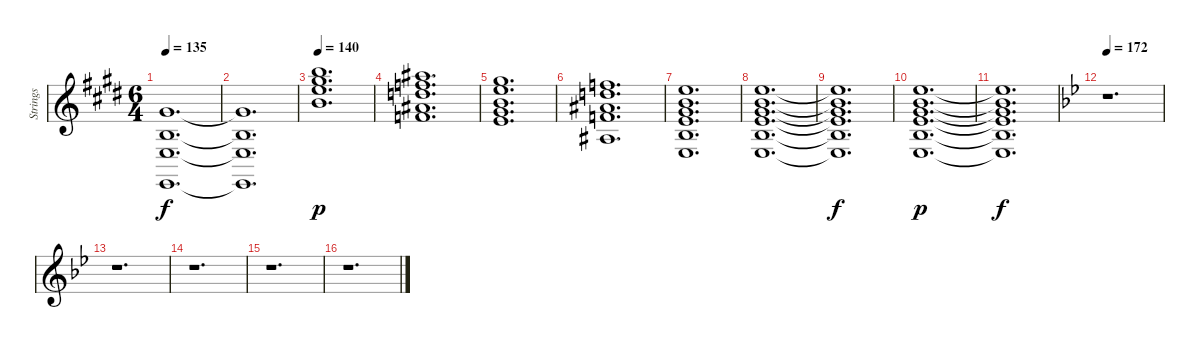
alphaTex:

\track ("Strings" "Strings") {instrument stringensemble1}
\staff {score}
\tuning (E4 B3 G3 D3 A2 C2) {hide}
\ts (6 4)
\tempo 135
\clef g2
\ks e
(4.1{t} 4.3{t} 2.4{t} 4.6{t}).1{d dy f} |
(4.1{t} 4.3{t} 2.4{t} 4.6{t}).1{d} |
\tempo 140
(19.1 21.2 21.3 21.4).1{d dy p} |
(18.1 18.2 19.3 20.4 20.5).1{d} |
(16.1 17.2 16.3 18.4 19.5).1{d} |
(13.1 15.2 15.3 15.4 13.5).1{d} |
(12.1 12.2 13.3 14.4 14.5 16.6).1{d} |
(12.1 12.2 13.3 14.4 14.5 16.6).1{d} |
(12.1{t} 12.2{t} 13.3{t} 14.4{t} 14.5{t} 16.6{t}).1{d dy f} |
(12.1 12.2 13.3 14.4 14.5 16.6).1{d dy p} |
(12.1{t} 12.2{t} 13.3{t} 14.4{t} 14.5{t} 16.6{t}).1{d dy f} |
\tempo 172
\ks gminor
r.1{d} |
r.1{d} |
r.1{d} |
r.1{d} |
r.1{d}
